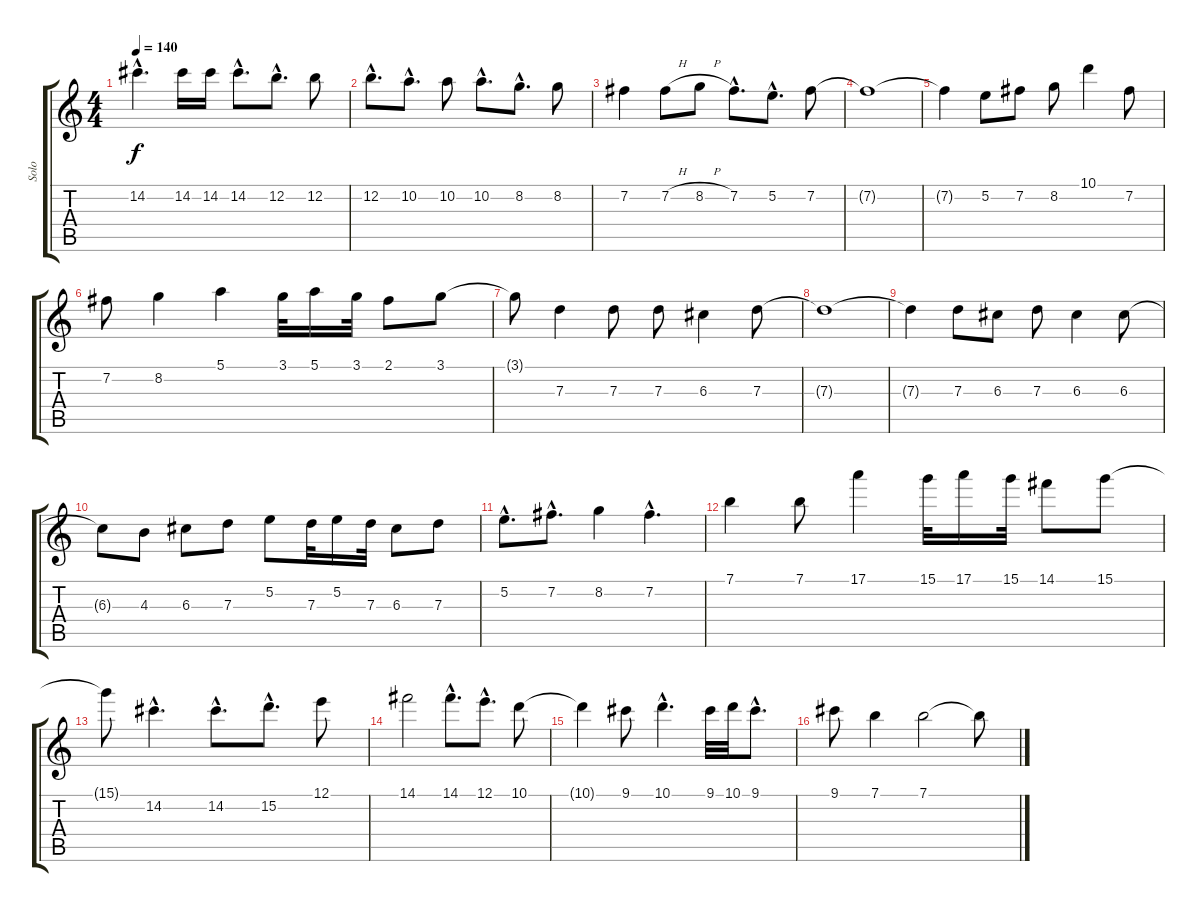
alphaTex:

\track ("Solo" "Solo") {instrument distortionguitar}
\staff {score tabs}
\tuning (E4 B3 G3 D3 A2 E2) {hide}
\ts (4 4)
\tempo 140
\clef g2
\ks c
14.2{hac t}.4{d dy f} 14.2.16 14.2.16 14.2{hac}.8{d} 12.2{hac}.8{d} 12.2.8 |
12.2{hac}.8{d} 10.2{hac}.8{d} 10.2.8 10.2{hac}.8{d} 8.2{hac}.8{d} 8.2.8 |
7.2.4 7.2{h}.8 8.2{h}.8 7.2{hac}.8{d} 5.2{hac}.8{d} 7.2.8 |
7.2{t}.1 |
7.2{t}.4 5.2.8 7.2.8 8.2.8 10.1.4 7.2.8 |
7.2.8 8.2.4 5.1.4 3.1.32 5.1.16 3.1.32 2.1.8 3.1.8 |
3.1{t}.8 7.3.4 7.3.8 7.3.8 6.3.4 7.3.8 |
7.3{t}.1 |
7.3{t}.4 7.3.8 6.3.8 7.3.8 6.3.4 6.3.8 |
6.3{t}.8 4.3.8 6.3.8 7.3.8 5.2.8 7.3.32 5.2.16 7.3.32 6.3.8 7.3.8 |
5.2{hac}.8{d} 7.2{hac}.8{d} 8.2.4 7.2{hac}.4{d} |
7.1.4 7.1.8 17.1.4 15.1.32 17.1.16 15.1.32 14.1.8 15.1.8 |
15.1{t}.8 14.2{hac}.4{d} 14.2{hac}.8{d} 15.2{hac}.8{d} 12.1.8 |
14.1.2 14.1{hac}.8{d} 12.1{hac}.8{d} 10.1.8 |
10.1{t}.4 9.1.8 10.1{hac}.4{d} 9.1.32 10.1.32 9.1{hac}.8{d} |
9.1.8 7.1.4 7.1.2 7.1{t}.8
